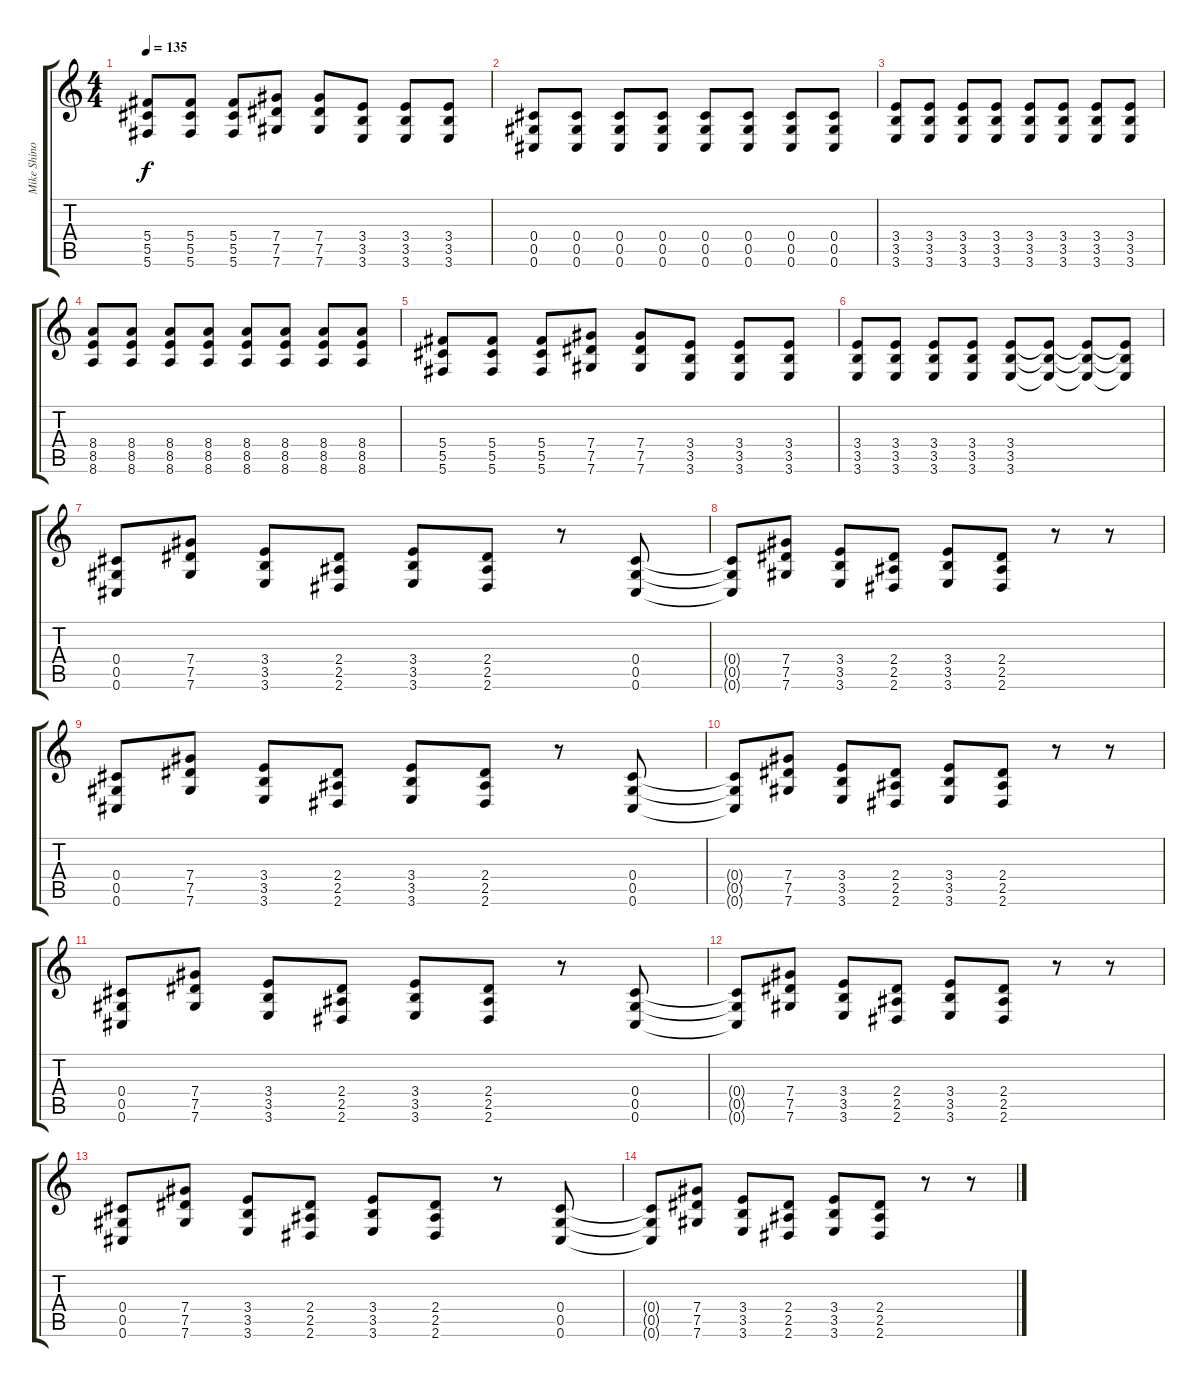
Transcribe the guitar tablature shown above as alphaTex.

\track ("Mike Shinoda (2nd Guitar)" "Mike Shino") {instrument distortionguitar}
\staff {score tabs}
\tuning (Eb4 Bb3 Gb3 Db3 Ab2 Db2) {hide}
\ts (4 4)
\tempo 135
\clef g2
\ks c
(5.4 5.5 5.6).8{dy f} (5.4 5.5 5.6).8 (5.4 5.5 5.6).8 (7.4 7.5 7.6).8 (7.4 7.5 7.6).8 (3.4 3.5 3.6).8 (3.4 3.5 3.6).8 (3.4 3.5 3.6).8 |
(0.4 0.5 0.6).8 (0.4 0.5 0.6).8 (0.4 0.5 0.6).8 (0.4 0.5 0.6).8 (0.4 0.5 0.6).8 (0.4 0.5 0.6).8 (0.4 0.5 0.6).8 (0.4 0.5 0.6).8 |
(3.4 3.5 3.6).8 (3.4 3.5 3.6).8 (3.4 3.5 3.6).8 (3.4 3.5 3.6).8 (3.4 3.5 3.6).8 (3.4 3.5 3.6).8 (3.4 3.5 3.6).8 (3.4 3.5 3.6).8 |
(8.4 8.5 8.6).8 (8.4 8.5 8.6).8 (8.4 8.5 8.6).8 (8.4 8.5 8.6).8 (8.4 8.5 8.6).8 (8.4 8.5 8.6).8 (8.4 8.5 8.6).8 (8.4 8.5 8.6).8 |
(5.4 5.5 5.6).8 (5.4 5.5 5.6).8 (5.4 5.5 5.6).8 (7.4 7.5 7.6).8 (7.4 7.5 7.6).8 (3.4 3.5 3.6).8 (3.4 3.5 3.6).8 (3.4 3.5 3.6).8 |
(3.4 3.5 3.6).8 (3.4 3.5 3.6).8 (3.4 3.5 3.6).8 (3.4 3.5 3.6).8 (3.4 3.5 3.6).8 (3.4{t} 3.5{t} 3.6{t}).8 (3.4{t} 3.5{t} 3.6{t}).8 (3.4{t} 3.5{t} 3.6{t}).8 |
(0.4 0.5 0.6).8 (7.4 7.5 7.6).8 (3.4 3.5 3.6).8 (2.4 2.5 2.6).8 (3.4 3.5 3.6).8 (2.4 2.5 2.6).8 r.8 (0.4 0.5 0.6).8 |
(0.4{t} 0.5{t} 0.6{t}).8 (7.4 7.5 7.6).8 (3.4 3.5 3.6).8 (2.4 2.5 2.6).8 (3.4 3.5 3.6).8 (2.4 2.5 2.6).8 r.8 r.8 |
(0.4 0.5 0.6).8 (7.4 7.5 7.6).8 (3.4 3.5 3.6).8 (2.4 2.5 2.6).8 (3.4 3.5 3.6).8 (2.4 2.5 2.6).8 r.8 (0.4 0.5 0.6).8 |
(0.4{t} 0.5{t} 0.6{t}).8 (7.4 7.5 7.6).8 (3.4 3.5 3.6).8 (2.4 2.5 2.6).8 (3.4 3.5 3.6).8 (2.4 2.5 2.6).8 r.8 r.8 |
(0.4 0.5 0.6).8 (7.4 7.5 7.6).8 (3.4 3.5 3.6).8 (2.4 2.5 2.6).8 (3.4 3.5 3.6).8 (2.4 2.5 2.6).8 r.8 (0.4 0.5 0.6).8 |
(0.4{t} 0.5{t} 0.6{t}).8 (7.4 7.5 7.6).8 (3.4 3.5 3.6).8 (2.4 2.5 2.6).8 (3.4 3.5 3.6).8 (2.4 2.5 2.6).8 r.8 r.8 |
(0.4 0.5 0.6).8 (7.4 7.5 7.6).8 (3.4 3.5 3.6).8 (2.4 2.5 2.6).8 (3.4 3.5 3.6).8 (2.4 2.5 2.6).8 r.8 (0.4 0.5 0.6).8 |
(0.4{t} 0.5{t} 0.6{t}).8 (7.4 7.5 7.6).8 (3.4 3.5 3.6).8 (2.4 2.5 2.6).8 (3.4 3.5 3.6).8 (2.4 2.5 2.6).8 r.8 r.8
